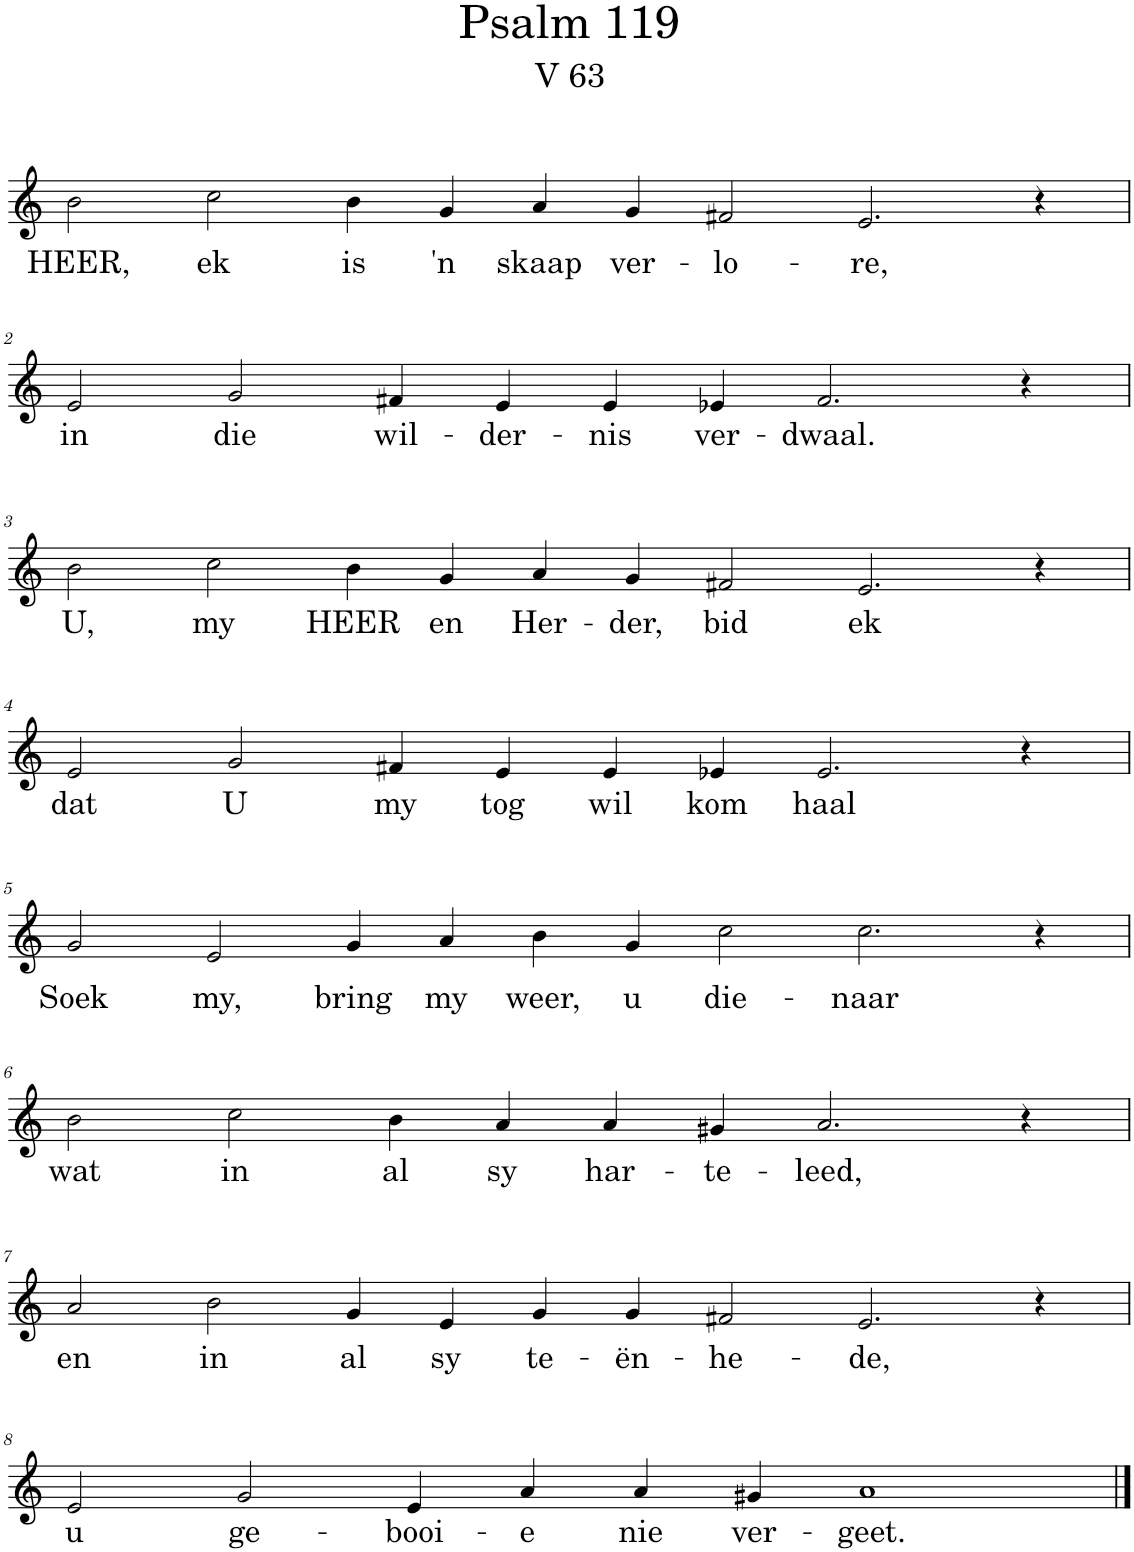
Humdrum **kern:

**kern	**text
*part1	*part1
*staff1	*staff1
*I"Pipe Organ	*
*I'Org.	*
*clefG2	*
*k[]	*
*M14/4	*
=1	=1
!	!LO:LY:b
2b\	HEER,
!	!LO:LY:b
2cc\	ek
!	!LO:LY:b
4b\	is
!	!LO:LY:b
4g/	'n
!	!LO:LY:b
4a/	skaap
!	!LO:LY:b
4g/	ver-
!	!LO:LY:b
2f#X/	-lo-
!	!LO:LY:b
2.e/	-re,
4r	.
!!LO:LB:g=z
=2	=2
*M12/4	*
!	!LO:LY:b
2e/	in
!	!LO:LY:b
2g/	die
!	!LO:LY:b
4f#X/	wil-
!	!LO:LY:b
4e/	-der-
!	!LO:LY:b
4e/	-nis
!	!LO:LY:b
4e-X/	ver-
!	!LO:LY:b
2.f#/	-dwaal.
4r	.
!!LO:LB:g=z
=3	=3
*M14/4	*
!	!LO:LY:b
2b\	U,
!	!LO:LY:b
2cc\	my
!	!LO:LY:b
4b\	HEER
!	!LO:LY:b
4g/	en
!	!LO:LY:b
4a/	Her-
!	!LO:LY:b
4g/	-der,
!	!LO:LY:b
2f#X/	bid
!	!LO:LY:b
2.e/	ek
4r	.
!!LO:LB:g=z
=4	=4
*M12/4	*
!	!LO:LY:b
2e/	dat
!	!LO:LY:b
2g/	U
!	!LO:LY:b
4f#X/	my
!	!LO:LY:b
4e/	tog
!	!LO:LY:b
4e/	wil
!	!LO:LY:b
4e-X/	kom
!	!LO:LY:b
2.e-/	haal
4r	.
!!LO:LB:g=z
=5	=5
*M14/4	*
!	!LO:LY:b
2g/	Soek
!	!LO:LY:b
2e/	my,
!	!LO:LY:b
4g/	bring
!	!LO:LY:b
4a/	my
!	!LO:LY:b
4b\	weer,
!	!LO:LY:b
4g/	u
!	!LO:LY:b
2cc\	die-
!	!LO:LY:b
2.cc\	-naar
4r	.
!!LO:LB:g=z
=6	=6
*M12/4	*
!	!LO:LY:b
2b\	wat
!	!LO:LY:b
2cc\	in
!	!LO:LY:b
4b\	al
!	!LO:LY:b
4a/	sy
!	!LO:LY:b
4a/	har-
!	!LO:LY:b
4g#X/	-te-
!	!LO:LY:b
2.a/	-leed,
4r	.
!!LO:LB:g=z
=7	=7
*M14/4	*
!	!LO:LY:b
2a/	en
!	!LO:LY:b
2b\	in
!	!LO:LY:b
4g/	al
!	!LO:LY:b
4e/	sy
!	!LO:LY:b
4g/	te-
!	!LO:LY:b
4g/	-ën-
!	!LO:LY:b
2f#X/	-he-
!	!LO:LY:b
2.e/	-de,
4r	.
!!LO:LB:g=z
=8	=8
!	!LO:LY:b
2e/	u
!	!LO:LY:b
2g/	ge-
!	!LO:LY:b
4e/	-booi-
!	!LO:LY:b
4a/	-e
!	!LO:LY:b
4a/	nie
!	!LO:LY:b
4g#X/	ver-
!	!LO:LY:b
1a	-geet.
==	==
*-	*-
